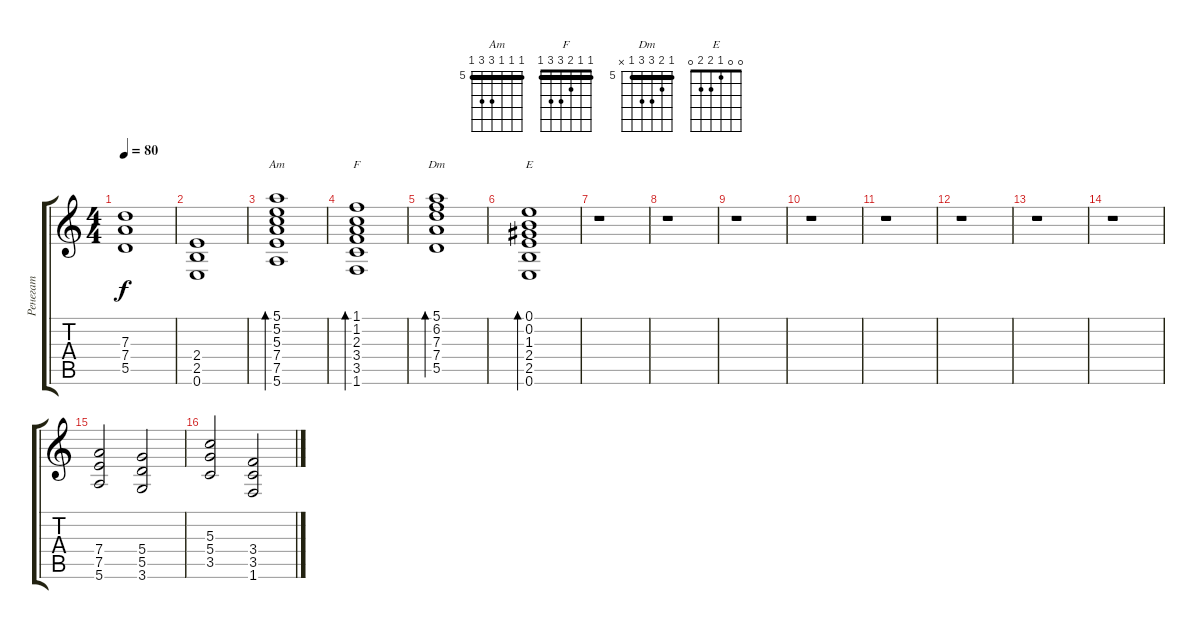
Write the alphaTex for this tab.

\track ("Ренегат" "Ренегат") {instrument electricguitarclean}
\staff {score tabs}
\tuning (E4 B3 G3 D3 A2 E2) {hide}
\chord ("Am" 5 5 5 7 7 5) {firstfret 5 barre 5}
\chord ("F" 1 1 2 3 3 1) {barre 1}
\chord ("Dm" 5 6 7 7 5 x) {firstfret 5 barre 5}
\chord ("E" 0 0 1 2 2 0)
\ts (4 4)
\tempo 80
\clef g2
\ks c
(7.3 7.4 5.5).1{dy f} |
(2.4 2.5 0.6).1 |
(5.1 5.2 5.3 7.4 7.5 5.6).1{bd 60 ch "Am" instrument electricguitarclean} |
(1.1 1.2 2.3 3.4 3.5 1.6).1{bd 60 ch "F"} |
(5.1 6.2 7.3 7.4 5.5).1{bd 60 ch "Dm"} |
(0.1 0.2 1.3 2.4 2.5 0.6).1{bd 60 ch "E"} |
r.1 |
r.1 |
r.1 |
r.1 |
r.1 |
r.1 |
r.1 |
r.1 |
(7.4 7.5 5.6).2{instrument distortionguitar} (5.4 5.5 3.6).2 |
(5.3 5.4 3.5).2 (3.4 3.5 1.6).2
